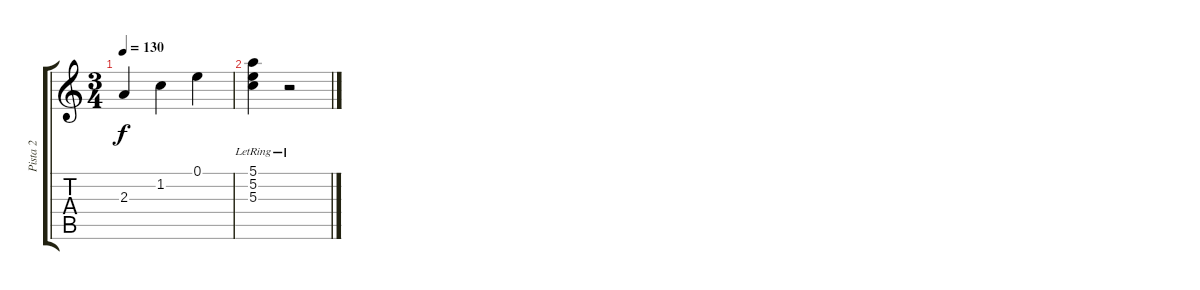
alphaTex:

\track ("Pista 2" "Pista 2") {instrument acousticguitarsteel}
\staff {score tabs}
\tuning (E4 B3 G3 D3 A2 E2) {hide}
\ts (3 4)
\tempo 130
\clef g2
\ks c
2.3.4{dy f} 1.2.4 0.1.4 |
(5.1 5.2{lr} 5.3).4 r.2
